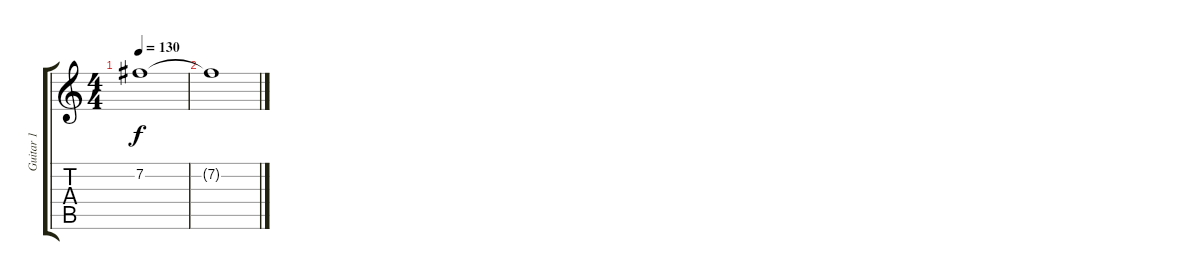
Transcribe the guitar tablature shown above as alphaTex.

\track ("Guitar 1" "Guitar 1") {instrument distortionguitar}
\staff {score tabs}
\tuning (E4 B3 G3 D3 A2 E2) {hide}
\ts (4 4)
\tempo 130
\clef g2
\ks c
7.2{t}.1{dy f} |
7.2{t}.1
